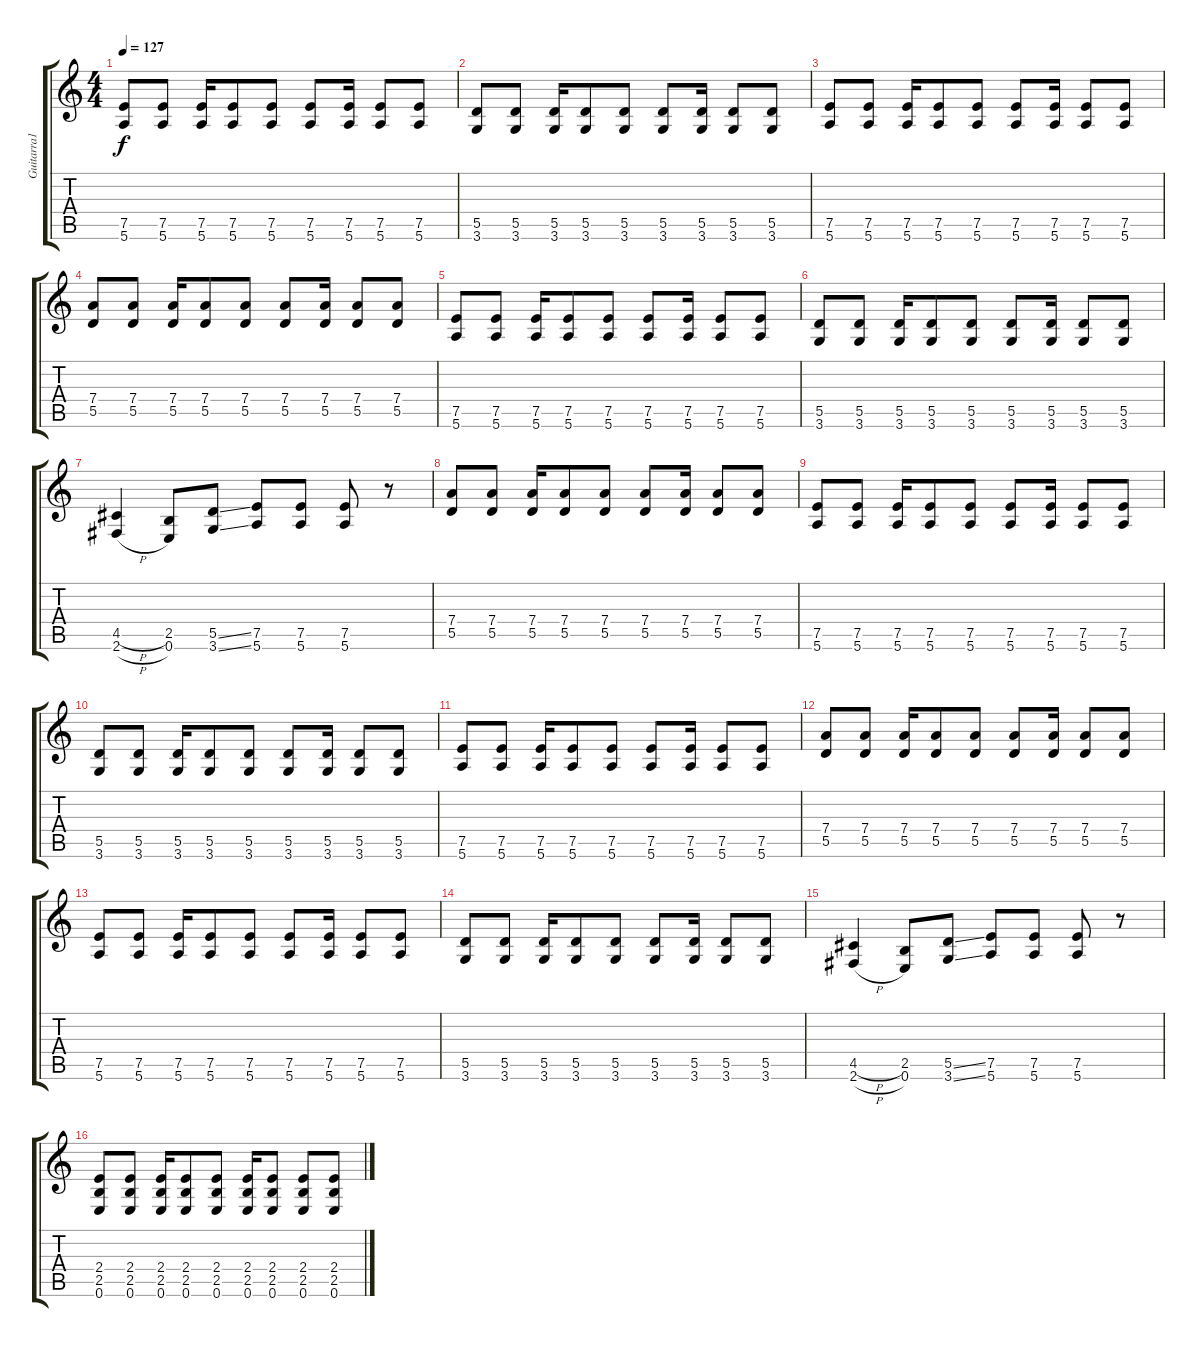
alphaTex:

\track ("Guitarra1" "Guitarra1") {instrument acousticguitarsteel}
\staff {score tabs}
\tuning (E4 B3 G3 D3 A2 E2) {hide}
\ts (4 4)
\tempo 127
\clef g2
\ks c
(7.5 5.6).8{dy f} (7.5 5.6).8 (7.5 5.6).16 (7.5 5.6).8 (7.5 5.6).8 (7.5 5.6).8 (7.5 5.6).16 (7.5 5.6).8 (7.5 5.6).8 |
(5.5 3.6).8 (5.5 3.6).8 (5.5 3.6).16 (5.5 3.6).8 (5.5 3.6).8 (5.5 3.6).8 (5.5 3.6).16 (5.5 3.6).8 (5.5 3.6).8 |
(7.5 5.6).8 (7.5 5.6).8 (7.5 5.6).16 (7.5 5.6).8 (7.5 5.6).8 (7.5 5.6).8 (7.5 5.6).16 (7.5 5.6).8 (7.5 5.6).8 |
(7.4 5.5).8 (7.4 5.5).8 (7.4 5.5).16 (7.4 5.5).8 (7.4 5.5).8 (7.4 5.5).8 (7.4 5.5).16 (7.4 5.5).8 (7.4 5.5).8 |
(7.5 5.6).8 (7.5 5.6).8 (7.5 5.6).16 (7.5 5.6).8 (7.5 5.6).8 (7.5 5.6).8 (7.5 5.6).16 (7.5 5.6).8 (7.5 5.6).8 |
(5.5 3.6).8 (5.5 3.6).8 (5.5 3.6).16 (5.5 3.6).8 (5.5 3.6).8 (5.5 3.6).8 (5.5 3.6).16 (5.5 3.6).8 (5.5 3.6).8 |
(4.5{h} 2.6{h}).4 (2.5 0.6).8 (5.5{ss} 3.6{ss}).8 (7.5 5.6).8 (7.5 5.6).8 (7.5 5.6).8 r.8 |
(7.4 5.5).8 (7.4 5.5).8 (7.4 5.5).16 (7.4 5.5).8 (7.4 5.5).8 (7.4 5.5).8 (7.4 5.5).16 (7.4 5.5).8 (7.4 5.5).8 |
(7.5 5.6).8 (7.5 5.6).8 (7.5 5.6).16 (7.5 5.6).8 (7.5 5.6).8 (7.5 5.6).8 (7.5 5.6).16 (7.5 5.6).8 (7.5 5.6).8 |
(5.5 3.6).8 (5.5 3.6).8 (5.5 3.6).16 (5.5 3.6).8 (5.5 3.6).8 (5.5 3.6).8 (5.5 3.6).16 (5.5 3.6).8 (5.5 3.6).8 |
(7.5 5.6).8 (7.5 5.6).8 (7.5 5.6).16 (7.5 5.6).8 (7.5 5.6).8 (7.5 5.6).8 (7.5 5.6).16 (7.5 5.6).8 (7.5 5.6).8 |
(7.4 5.5).8 (7.4 5.5).8 (7.4 5.5).16 (7.4 5.5).8 (7.4 5.5).8 (7.4 5.5).8 (7.4 5.5).16 (7.4 5.5).8 (7.4 5.5).8 |
(7.5 5.6).8 (7.5 5.6).8 (7.5 5.6).16 (7.5 5.6).8 (7.5 5.6).8 (7.5 5.6).8 (7.5 5.6).16 (7.5 5.6).8 (7.5 5.6).8 |
(5.5 3.6).8 (5.5 3.6).8 (5.5 3.6).16 (5.5 3.6).8 (5.5 3.6).8 (5.5 3.6).8 (5.5 3.6).16 (5.5 3.6).8 (5.5 3.6).8 |
(4.5{h} 2.6{h}).4 (2.5 0.6).8 (5.5{ss} 3.6{ss}).8 (7.5 5.6).8 (7.5 5.6).8 (7.5 5.6).8 r.8 |
(2.4 2.5 0.6).8 (2.4 2.5 0.6).8 (2.4 2.5 0.6).16 (2.4 2.5 0.6).8 (2.4 2.5 0.6).8 (2.4 2.5 0.6).16 (2.4 2.5 0.6).8 (2.4 2.5 0.6).8 (2.4 2.5 0.6).8
